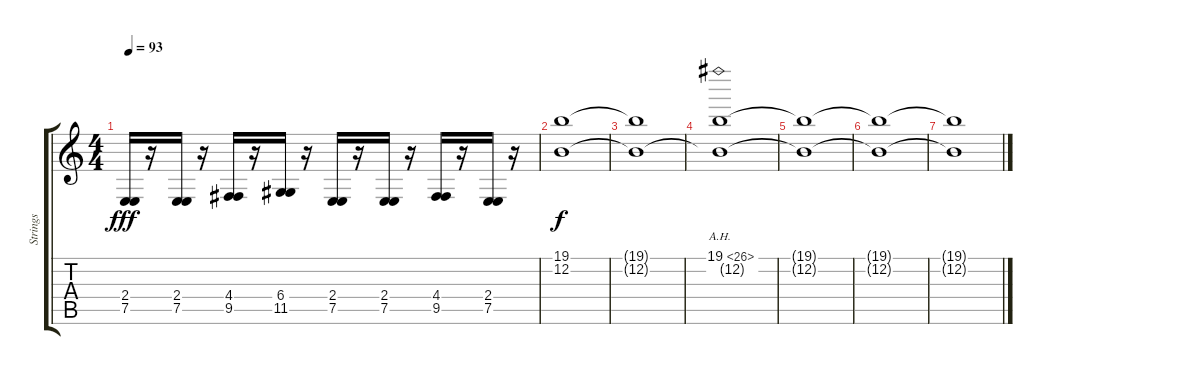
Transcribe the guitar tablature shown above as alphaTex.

\track ("Strings" "Strings") {instrument stringensemble2}
\staff {score tabs}
\tuning (E4 B3 G3 D3 A2 E2) {hide}
\ts (4 4)
\tempo 93
\clef g2
\ks c
(2.4 7.5).16{dy fff} r.16 (2.4 7.5).16 r.16 (4.4 9.5).16 r.16 (6.4 11.5).16 r.16 (2.4 7.5).16 r.16 (2.4 7.5).16 r.16 (4.4 9.5).16 r.16 (2.4 7.5).16 r.16 |
(19.1 12.2).1{dy f} |
(19.1{t} 12.2{t}).1 |
(19.1{ah 7} 12.2{t}).1 |
(19.1{t} 12.2{t}).1 |
(19.1{t} 12.2{t}).1 |
(19.1{t} 12.2{t}).1
